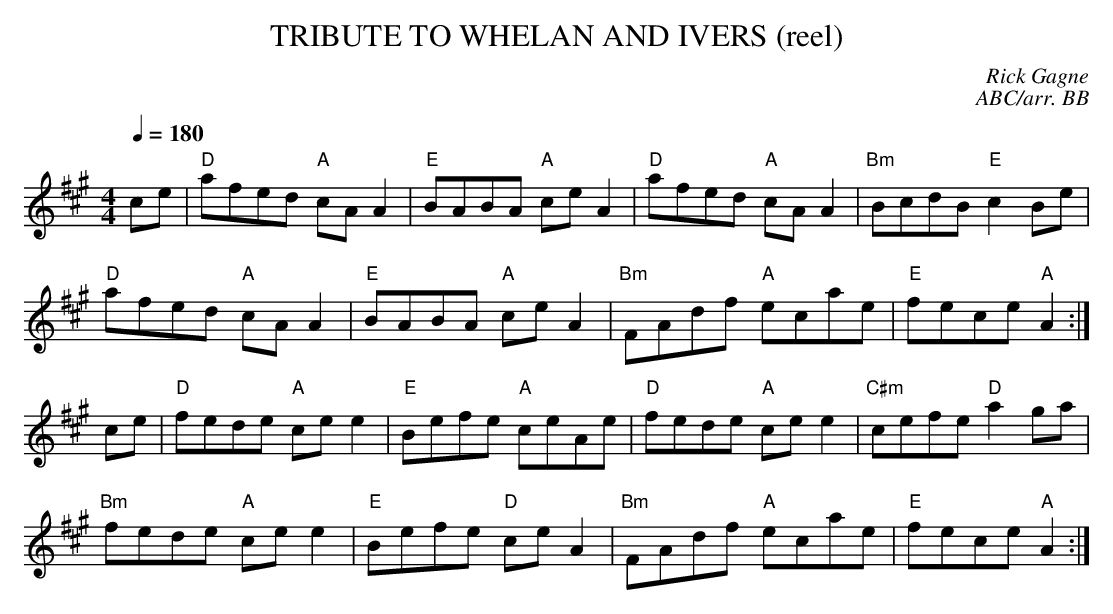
X:1
T: TRIBUTE TO WHELAN AND IVERS (reel)
C: Rick Gagne
C:ABC/arr. BB
Q:1/4=180
M: 4/4
K: A
ce|"D"afed "A"cAA2 | "E"BABA "A"ceA2 | "D"afed "A"cAA2 | "Bm"BcdB "E"c2Be |
"D"afed "A"cAA2 | "E"BABA "A"ceA2 | "Bm"FAdf "A"ecae | "E"fece "A"A2 :|
ce|"D"fede "A"cee2 | "E"Befe "A"ceAe | "D"fede "A"cee2 | "C#m"cefe "D"a2ga |
"Bm"fede "A"cee2 | "E"Befe "D"ceA2 | "Bm"FAdf "A"ecae | "E"fece "A"A2 :|
